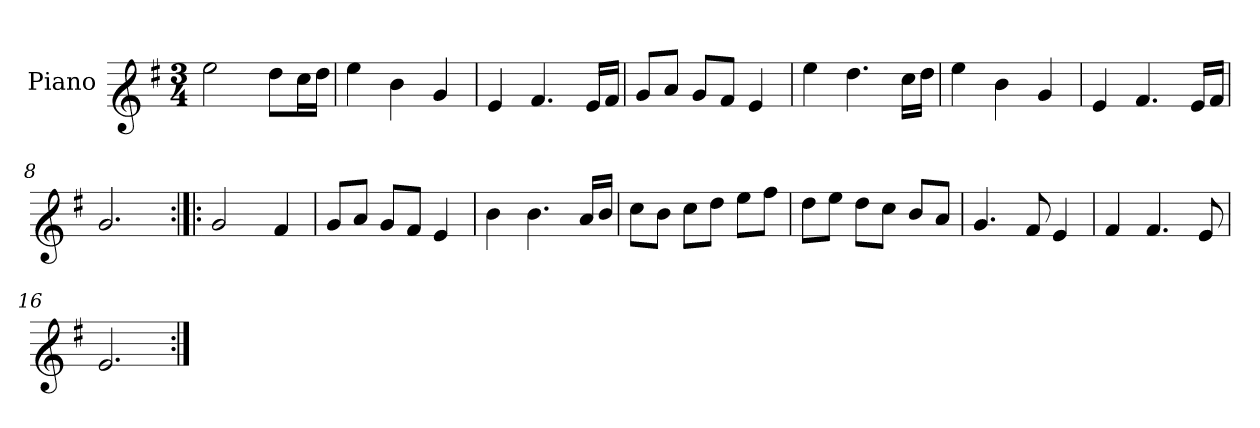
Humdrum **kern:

**kern
*part1
*staff1
*I"Piano
*I'Pno.
*clefG1
*k[f#]
*M3/4
=1
2gg\
8ff#\L
16ee\L
16ff#\JJ
=2
4gg\
4dd\
4b/
=3
4g/
4.a/
16g/LL
16a/JJ
=4
8b/L
8cc/J
8b/L
8a/J
4g/
=5
4gg\
4.ff#\
16ee\LL
16ff#\JJ
=6
4gg\
4dd\
4b/
=7
4g/
4.a/
16g/LL
16a/JJ
=8
2.b/
=9:|!|:
2b/
4a/
=10
8b/L
8cc/J
8b/L
8a/J
4g/
=11
4dd\
4.dd\
16cc/LL
16dd/JJ
=12
8ee\L
8dd\J
8ee\L
8ff#\J
8gg\L
8aa\J
=13
8ff#\L
8gg\J
8ff#\L
8ee\J
8dd/L
8cc/J
=14
4.b/
8a/
4g/
=15
4a/
4.a/
8g/
=16
2.g/
=:|!
*-
